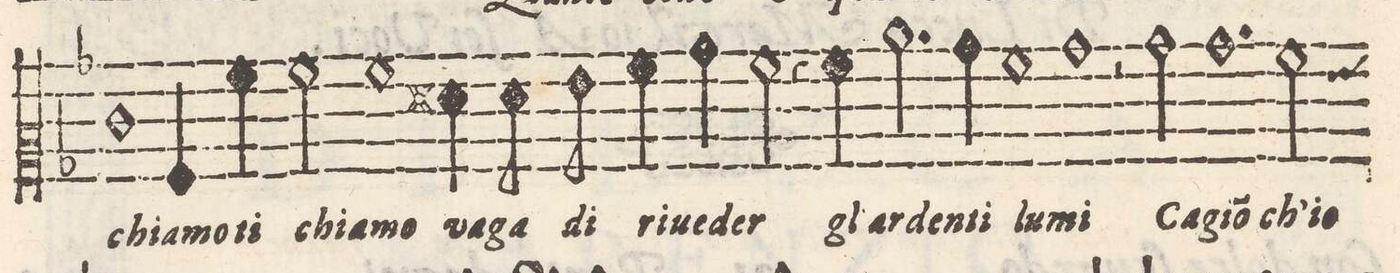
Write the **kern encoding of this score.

**kern	**text
*I"QVINTO	*
*clefC2	*
*k[b-]	*
*M2/1	*
1e	chia-
4A/	-mo
4a\	ti
2a\	chia-
=5-	=5-
1a	-mo
4f#X\	va-
8f#\	-ga
8g\	di
4a\	ri-
4b-\	-ue-
=6-	=6-
2a\	-der
4r	.
4a\	gl'ar-
2.cc\	-den-
4b-\	-ti
=7-	=7-
1a	lu-
1b-	-mi
=8-	=8-
2r	.
2b-\	Ca-
1.b-	-gio(n)
=9-	=9-
2a\	ch'io
*-	*-
